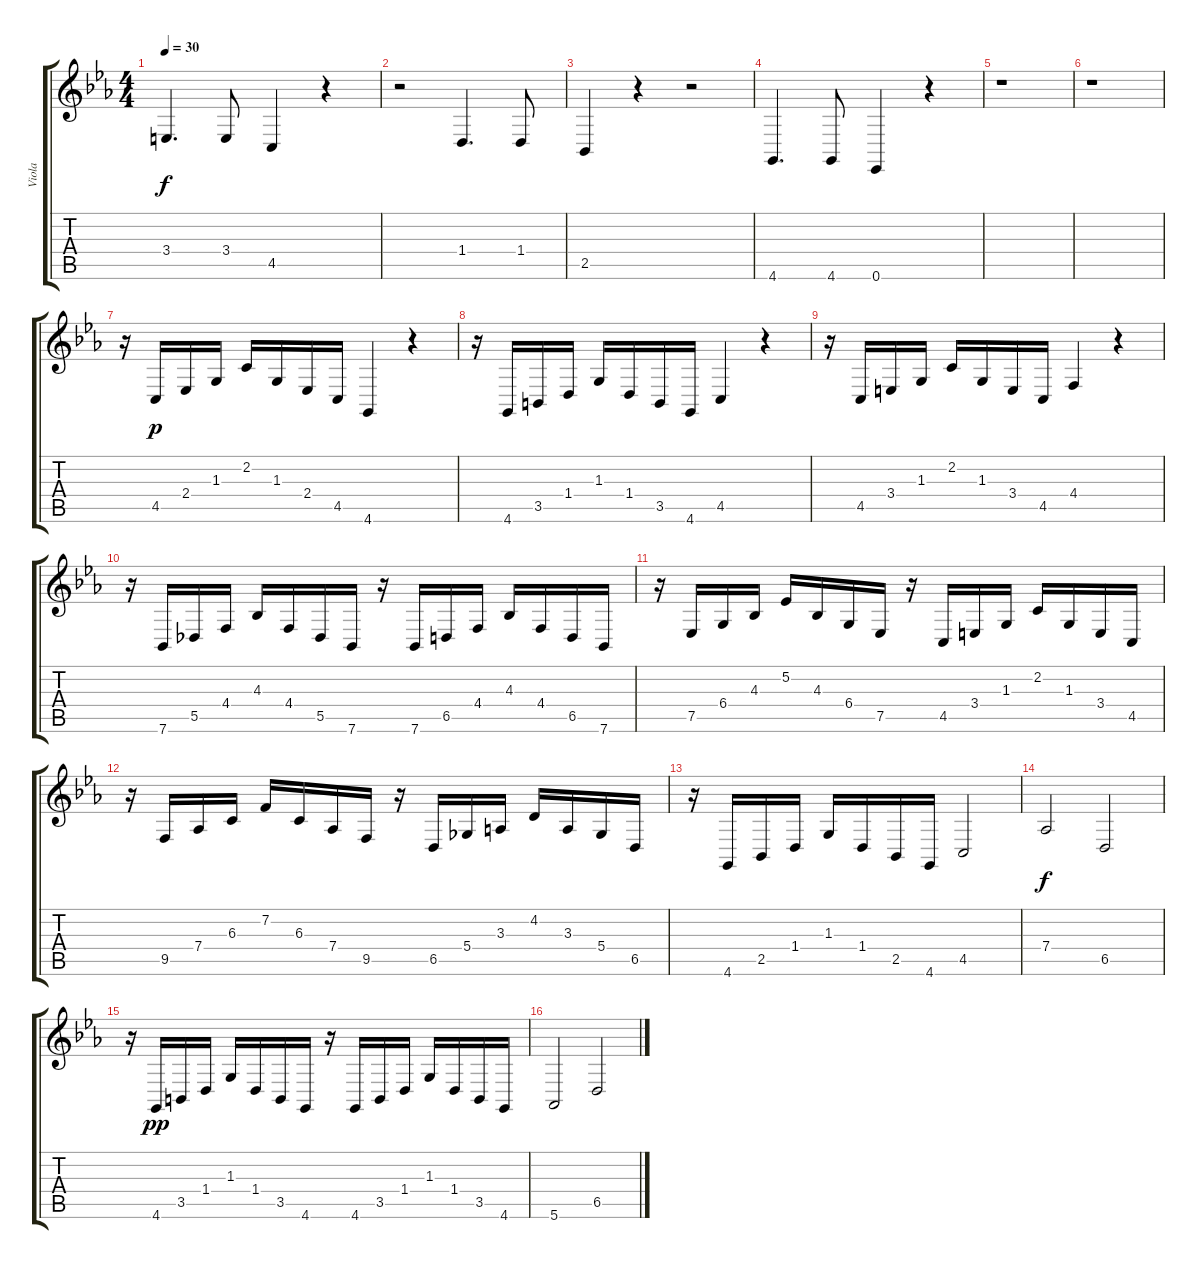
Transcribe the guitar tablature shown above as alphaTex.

\track ("Viola" "Viola") {instrument viola}
\staff {score tabs}
\tuning (Eb4 Bb3 Gb3 Db3 Ab2 Eb2) {hide}
\ts (4 4)
\tempo 30
\clef g2
\ks eb
3.4.4{d dy f instrument viola} 3.4.8 4.5.4 r.4 |
r.2 1.4.4{d} 1.4.8 |
2.5.4 r.4 r.2 |
4.6.4{d} 4.6.8 0.6.4 r.4 |
r.1 |
r.1 |
r.16 4.5.16{dy p} 2.4.16 1.3.16 2.2.16 1.3.16 2.4.16 4.5.16 4.6.4 r.4 |
r.16 4.6.16 3.5.16 1.4.16 1.3.16 1.4.16 3.5.16 4.6.16 4.5.4 r.4 |
r.16 4.5.16 3.4.16 1.3.16 2.2.16 1.3.16 3.4.16 4.5.16 4.4.4 r.4 |
r.16 7.6.16 5.5.16 4.4.16 4.3.16 4.4.16 5.5.16 7.6.16 r.16 7.6.16 6.5.16 4.4.16 4.3.16 4.4.16 6.5.16 7.6.16 |
r.16 7.5.16 6.4.16 4.3.16 5.2.16 4.3.16 6.4.16 7.5.16 r.16 4.5.16 3.4.16 1.3.16 2.2.16 1.3.16 3.4.16 4.5.16 |
r.16 9.5.16 7.4.16 6.3.16 7.2.16 6.3.16 7.4.16 9.5.16 r.16 6.5.16 5.4.16 3.3.16 4.2.16 3.3.16 5.4.16 6.5.16 |
r.16 4.6.16 2.5.16 1.4.16 1.3.16 1.4.16 2.5.16 4.6.16 4.5.2 |
7.4.2{dy f} 6.5.2 |
r.16 4.6.16{dy pp} 3.5.16 1.4.16 1.3.16 1.4.16 3.5.16 4.6.16 r.16 4.6.16 3.5.16 1.4.16 1.3.16 1.4.16 3.5.16 4.6.16 |
5.6.2 6.5.2
